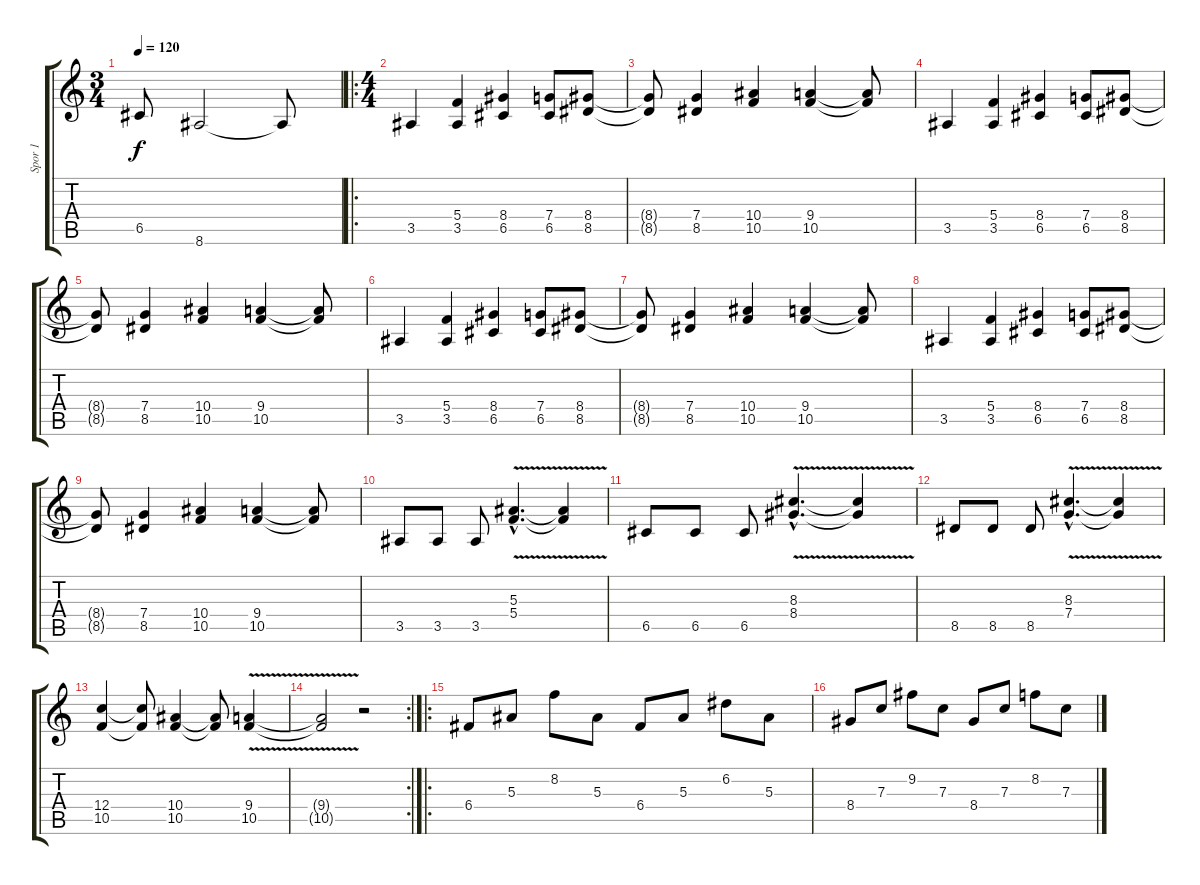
\track ("Spor 1" "Spor 1") {instrument overdrivenguitar}
\staff {score tabs}
\tuning (D4 A3 F3 C3 G2 D2) {hide}
\ts (3 4)
\tempo 120
\clef g2
\ks c
6.5.8{dy f} 8.6.2 8.6{t}.8 |
\ro
\ts (4 4)
3.5.4 (5.4 3.5).4 (8.4 6.5).4 (7.4 6.5).8 (8.4 8.5).8 |
(8.4{t} 8.5{t}).8 (7.4 8.5).4 (10.4 10.5).4 (9.4 10.5).4 (9.4{t} 10.5{t}).8 |
3.5.4 (5.4 3.5).4 (8.4 6.5).4 (7.4 6.5).8 (8.4 8.5).8 |
(8.4{t} 8.5{t}).8 (7.4 8.5).4 (10.4 10.5).4 (9.4 10.5).4 (9.4{t} 10.5{t}).8 |
3.5.4 (5.4 3.5).4 (8.4 6.5).4 (7.4 6.5).8 (8.4 8.5).8 |
(8.4{t} 8.5{t}).8 (7.4 8.5).4 (10.4 10.5).4 (9.4 10.5).4 (9.4{t} 10.5{t}).8 |
3.5.4 (5.4 3.5).4 (8.4 6.5).4 (7.4 6.5).8 (8.4 8.5).8 |
(8.4{t} 8.5{t}).8 (7.4 8.5).4 (10.4 10.5).4 (9.4 10.5).4 (9.4{t} 10.5{t}).8 |
3.5.8 3.5.8 3.5.8 (5.3{v hac} 5.4{hac}).4{d} (5.3{t} 5.4{t}).4 |
6.5.8 6.5.8 6.5.8 (8.3{v hac} 8.4{hac}).4{d} (8.3{t} 8.4{t}).4 |
8.5.8 8.5.8 8.5.8 (8.3{v hac} 7.4{hac}).4{d} (8.3{t} 7.4{t}).4 |
(12.4 10.5).4 (12.4{t} 10.5{t}).8 (10.4 10.5).4 (10.4{t} 10.5{t}).8 (9.4 10.5{v}).4 |
\rc 2
(9.4{t} 10.5{t}).2 r.2 |
\ro
6.4.8 5.3.8 8.2.8 5.3.8 6.4.8 5.3.8 6.2.8 5.3.8 |
8.4.8 7.3.8 9.2.8 7.3.8 8.4.8 7.3.8 8.2.8 7.3.8
